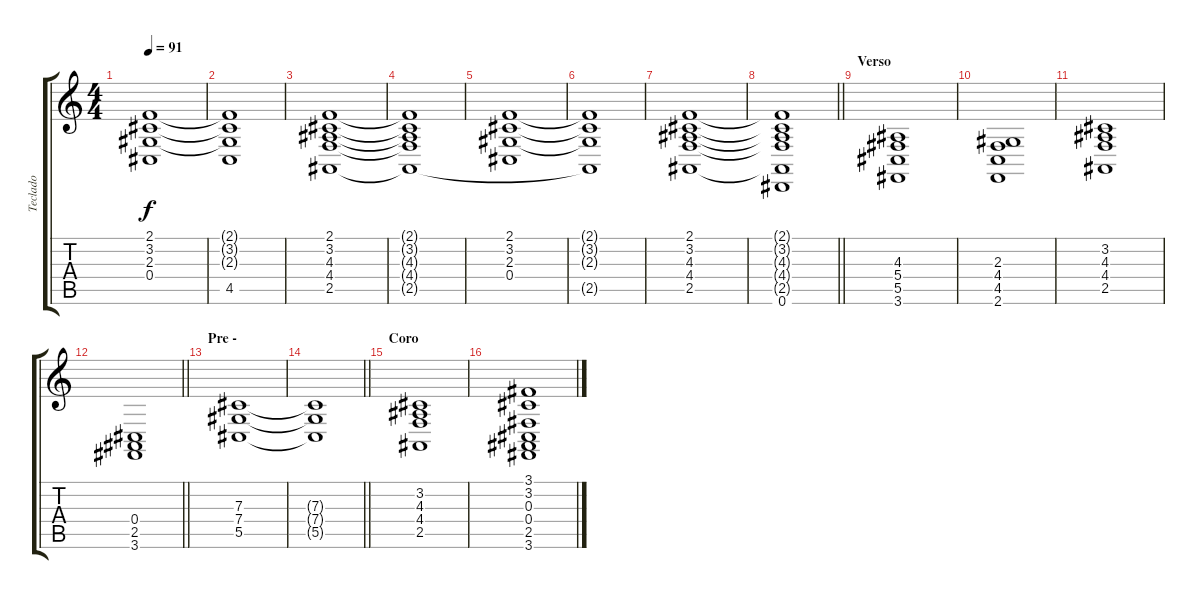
\track ("Teclado" "Teclado") {instrument stringensemble2}
\staff {score tabs}
\tuning (Eb4 Bb3 Gb3 Db3 Ab2 Eb2) {hide}
\ts (4 4)
\tempo 91
\clef g2
\ks c
(2.1 3.2 2.3 0.4).1{dy f} |
(2.1{t} 3.2{t} 2.3{t} 4.5{t}).1 |
(2.1 3.2 4.3 4.4 2.5).1 |
(2.1{t} 3.2{t} 4.3{t} 4.4{t} 2.5{t}).1 |
(2.1 3.2 2.3 0.4).1 |
(2.1{t} 3.2{t} 2.3{t} 2.5{t}).1 |
(2.1 3.2 4.3 4.4 2.5).1 |
\barLineRight lightlight
(2.1{t} 3.2{t} 4.3{t} 4.4{t} 2.5{t} 0.6).1 |
\section ("" "Verso")
(4.3 5.4 5.5 3.6).1 |
(2.3 4.4 4.5 2.6).1 |
(3.2 4.3 4.4 2.5).1 |
\barLineRight lightlight
(0.4 2.5 3.6).1 |
\section ("" "Pre -")
(7.3 7.4 5.5).1 |
\barLineRight lightlight
(7.3{t} 7.4{t} 5.5{t}).1 |
\section ("" "Coro")
(3.2 4.3 4.4 2.5).1 |
(3.1 3.2 0.3 0.4 2.5 3.6).1
